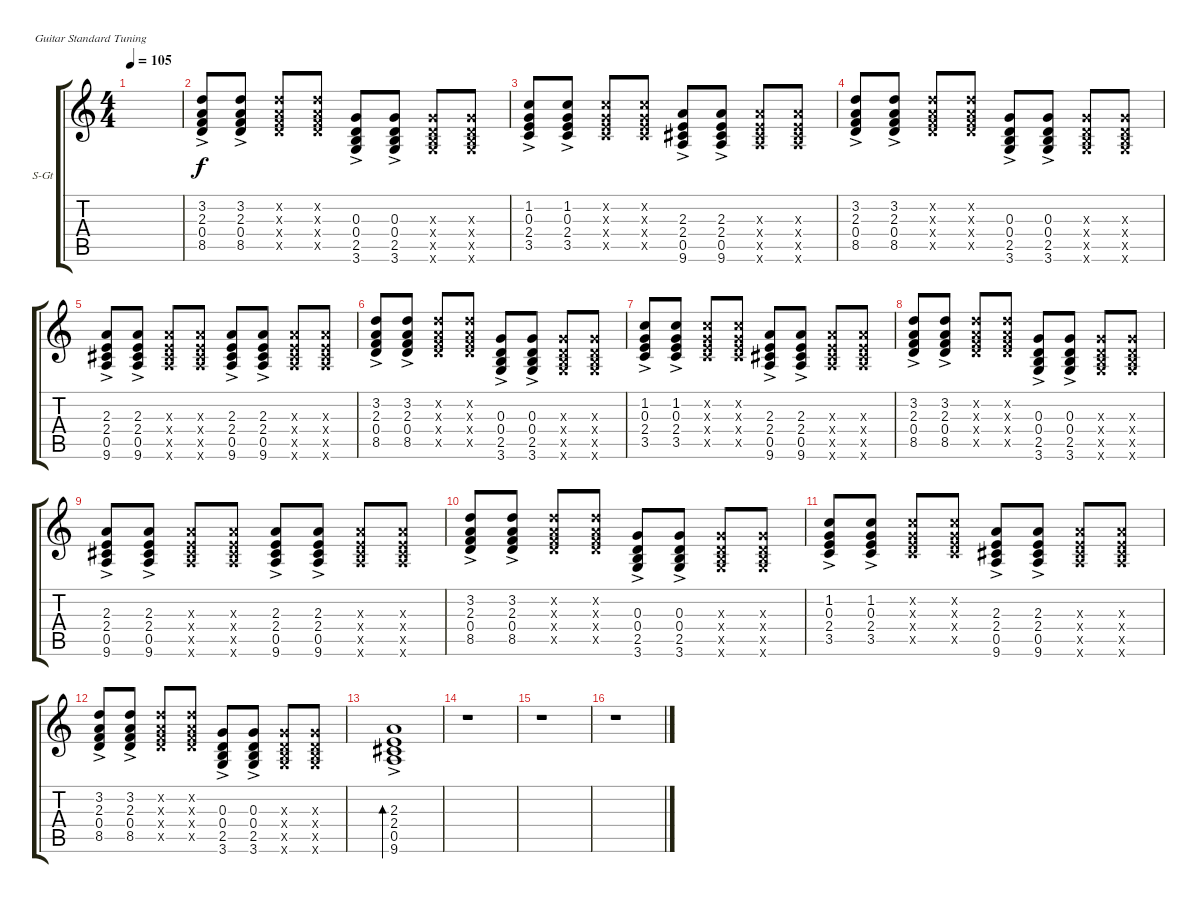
\bracketExtendMode groupsimilarinstruments
\firstSystemTrackNameOrientation horizontal
\otherSystemsTrackNameOrientation horizontal
\track ("Acoustic guitar" "S-Gt") {instrument acousticguitarsteel}
\staff {score tabs}
\tuning (E4 B3 G3 D3 A2 E2)
\ts (4 4)
\beaming (8 2 2 2 2)
\tempo 105
\clef g2
\ks c
|
(3.2{ac} 2.3 0.4 8.5).8 (3.2{ac} 2.3 0.4 8.5).8 (3.2{x} 2.3{x} 0.4{x} 8.5{x}).8 (3.2{x} 2.3{x} 0.4{x} 8.5{x}).8 (0.3{ac} 0.4 2.5 3.6).8 (0.3{ac} 0.4 2.5 3.6).8 (0.3{x} 0.4{x} 2.5{x} 3.6{x}).8 (0.3{x} 0.4{x} 2.5{x} 3.6{x}).8 |
(1.2 0.3 2.4{ac} 3.5).8 (1.2 0.3 2.4{ac} 3.5).8 (1.2{x} 0.3{x} 2.4{x} 3.5{x}).8 (1.2{x} 0.3{x} 2.4{x} 3.5{x}).8 (2.3 2.4{ac} 0.5 9.6).8 (2.3 2.4{ac} 0.5 9.6).8 (2.3{x} 2.4{x} 0.5{x} 9.6{x}).8 (2.3{x} 2.4{x} 0.5{x} 9.6{x}).8 |
(3.2 2.3 0.4{ac} 8.5).8 (3.2 2.3 0.4{ac} 8.5).8 (3.2{x} 2.3{x} 0.4{x} 8.5{x}).8 (3.2{x} 2.3{x} 0.4{x} 8.5{x}).8 (0.3 0.4{ac} 2.5 3.6).8 (0.3 0.4{ac} 2.5 3.6).8 (0.3{x} 0.4{x} 2.5{x} 3.6{x}).8 (0.3{x} 0.4{x} 2.5{x} 3.6{x}).8 |
(2.3 2.4{ac} 0.5 9.6).8 (2.3 2.4{ac} 0.5 9.6).8 (2.3{x} 2.4{x} 0.5{x} 9.6{x}).8 (2.3{x} 2.4{x} 0.5{x} 9.6{x}).8 (2.3 2.4{ac} 0.5 9.6).8 (2.3 2.4{ac} 0.5 9.6).8 (2.3{x} 2.4{x} 0.5{x} 9.6{x}).8 (2.3{x} 2.4{x} 0.5{x} 9.6{x}).8 |
(3.2 2.3 0.4{ac} 8.5).8 (3.2 2.3 0.4{ac} 8.5).8 (3.2{x} 2.3{x} 0.4{x} 8.5{x}).8 (3.2{x} 2.3{x} 0.4{x} 8.5{x}).8 (0.3 0.4{ac} 2.5 3.6).8 (0.3 0.4{ac} 2.5 3.6).8 (0.3{x} 0.4{x} 2.5{x} 3.6{x}).8 (0.3{x} 0.4{x} 2.5{x} 3.6{x}).8 |
(1.2 0.3 2.4{ac} 3.5).8 (1.2 0.3 2.4{ac} 3.5).8 (1.2{x} 0.3{x} 2.4{x} 3.5{x}).8 (1.2{x} 0.3{x} 2.4{x} 3.5{x}).8 (2.3 2.4{ac} 0.5 9.6).8 (2.3 2.4{ac} 0.5 9.6).8 (2.3{x} 2.4{x} 0.5{x} 9.6{x}).8 (2.3{x} 2.4{x} 0.5{x} 9.6{x}).8 |
(3.2 2.3 0.4{ac} 8.5).8 (3.2 2.3 0.4{ac} 8.5).8 (3.2{x} 2.3{x} 0.4{x} 8.5{x}).8 (3.2{x} 2.3{x} 0.4{x} 8.5{x}).8 (0.3 0.4{ac} 2.5 3.6).8 (0.3 0.4{ac} 2.5 3.6).8 (0.3{x} 0.4{x} 2.5{x} 3.6{x}).8 (0.3{x} 0.4{x} 2.5{x} 3.6{x}).8 |
(2.3 2.4{ac} 0.5 9.6).8 (2.3 2.4{ac} 0.5 9.6).8 (2.3{x} 2.4{x} 0.5{x} 9.6{x}).8 (2.3{x} 2.4{x} 0.5{x} 9.6{x}).8 (2.3 2.4{ac} 0.5 9.6).8 (2.3 2.4{ac} 0.5 9.6).8 (2.3{x} 2.4{x} 0.5{x} 9.6{x}).8 (2.3{x} 2.4{x} 0.5{x} 9.6{x}).8 |
(3.2 2.3 0.4{ac} 8.5).8 (3.2 2.3 0.4{ac} 8.5).8 (3.2{x} 2.3{x} 0.4{x} 8.5{x}).8 (3.2{x} 2.3{x} 0.4{x} 8.5{x}).8 (0.3 0.4{ac} 2.5 3.6).8 (0.3 0.4{ac} 2.5 3.6).8 (0.3{x} 0.4{x} 2.5{x} 3.6{x}).8 (0.3{x} 0.4{x} 2.5{x} 3.6{x}).8 |
(1.2 0.3 2.4{ac} 3.5).8 (1.2 0.3 2.4{ac} 3.5).8 (1.2{x} 0.3{x} 2.4{x} 3.5{x}).8 (1.2{x} 0.3{x} 2.4{x} 3.5{x}).8 (2.3 2.4{ac} 0.5 9.6).8 (2.3 2.4{ac} 0.5 9.6).8 (2.3{x} 2.4{x} 0.5{x} 9.6{x}).8 (2.3{x} 2.4{x} 0.5{x} 9.6{x}).8 |
(3.2 2.3 0.4{ac} 8.5).8 (3.2 2.3 0.4{ac} 8.5).8 (3.2{x} 2.3{x} 0.4{x} 8.5{x}).8 (3.2{x} 2.3{x} 0.4{x} 8.5{x}).8 (0.3 0.4{ac} 2.5 3.6).8 (0.3 0.4{ac} 2.5 3.6).8 (0.3{x} 0.4{x} 2.5{x} 3.6{x}).8 (0.3{x} 0.4{x} 2.5{x} 3.6{x}).8 |
(2.3 2.4{ac} 0.5 9.6).1{bd 225} |
r.1 |
r.1 |
r.1
